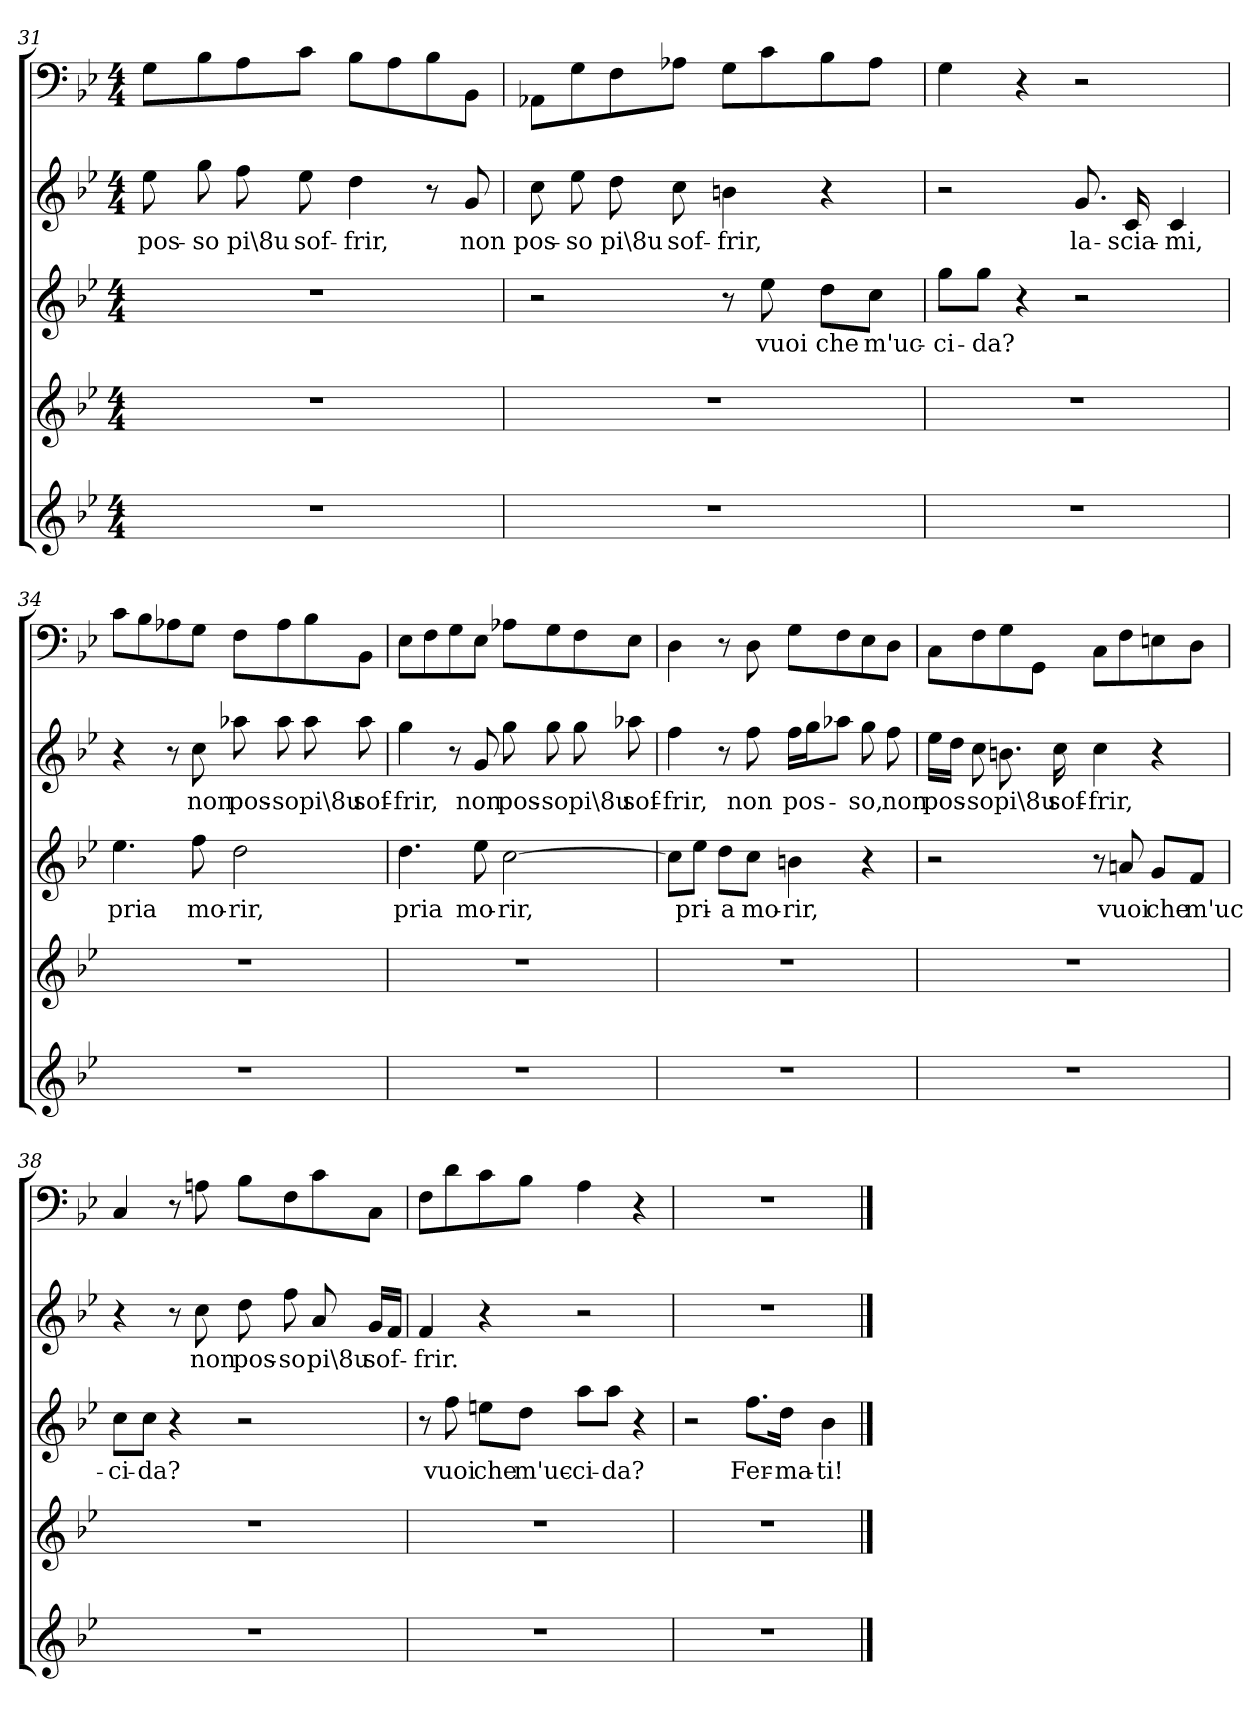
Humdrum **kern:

**kern	**kern	**kern	**text	**kern	**text	**kern
*part5	*part4	*part3	*part3	*part2	*part2	*part1
*staff5	*staff4	*staff3	*staff3	*staff2	*staff2	*staff1
*clefG2	*clefG2	*clefG2	*	*clefG2	*	*clefF4
*k[b-e-]	*k[b-e-]	*k[b-e-]	*	*k[b-e-]	*	*k[b-e-]
*B-:	*B-:	*B-:	*	*B-:	*	*B-:
*M4/4	*M4/4	*M4/4	*	*M4/4	*	*M4/4
=31	=31	=31	=31	=31	=31	=31
1r	1r	1r	.	8ee-\	pos-	8G\L
.	.	.	.	8gg\	-so	8B-\
.	.	.	.	8ff\	pi\8u	8A\
.	.	.	.	8ee-\	sof-	8c\J
.	.	.	.	4dd\	-frir,	8B-\L
.	.	.	.	.	.	8A\
.	.	.	.	8r	.	8B-\
.	.	.	.	8g/	non	8BB-\J
=32	=32	=32	=32	=32	=32	=32
1r	1r	2r	.	8cc\	pos-	8AA-X\L
.	.	.	.	8ee-\	-so	8G\
.	.	.	.	8dd\	pi\8u	8F\
.	.	.	.	8cc\	sof-	8A-X\J
.	.	8r	.	4bn\	-frir,	8G\L
.	.	8ee-\	vuoi	.	.	8c\
.	.	8dd\L	che	4r	.	8B-\
.	.	8cc\J	m'uc-	.	.	8A-\J
=33	=33	=33	=33	=33	=33	=33
1r	1r	8gg\L	-ci-	2r	.	4G\
.	.	8gg\J	-da?	.	.	.
.	.	4r	.	.	.	4r
.	.	2r	.	8.g/	la-	2r
.	.	.	.	16c/	-scia-	.
.	.	.	.	4c/	-mi,	.
=34	=34	=34	=34	=34	=34	=34
1r	1r	4.ee-\	pria	4r	.	8c\L
.	.	.	.	.	.	8B-\
.	.	.	.	8r	.	8A-X\
.	.	8ff\	mo-	8cc\	non	8G\J
.	.	2dd\	-rir,	8aa-X\	pos-	8F\L
.	.	.	.	8aa-\	-so	8A-\
.	.	.	.	8aa-\	pi\8u	8B-\
.	.	.	.	8aa-\	sof-	8BB-\J
=35	=35	=35	=35	=35	=35	=35
1r	1r	4.dd\	pria	4gg\	-frir,	8E-\L
.	.	.	.	.	.	8F\
.	.	.	.	8r	.	8G\
.	.	8ee-\	mo-	8g/	non	8E-\J
.	.	[2cc\	-rir,	8gg\	pos-	8A-X\L
.	.	.	.	8gg\	-so	8G\
.	.	.	.	8gg\	pi\8u	8F\
.	.	.	.	8aa-X\	sof-	8E-\J
=36	=36	=36	=36	=36	=36	=36
1r	1r	8cc\L]	.	4ff\	-frir,	4D\
.	.	8ee-\J	pri-	.	.	.
.	.	8dd\L	-a	8r	.	8r
.	.	8cc\J	mo-	8ff\	non	8D\
.	.	4bn\	-rir,	16ff\LL	pos-	8G\L
.	.	.	.	16gg\J	.	.
.	.	.	.	8aa-X\J	.	8F\
.	.	4r	.	8gg\	-so,	8E-\
.	.	.	.	8ff\	non	8D\J
=37	=37	=37	=37	=37	=37	=37
1r	1r	2r	.	16ee-\LL	pos-	8C\L
.	.	.	.	16dd\JJ	.	.
.	.	.	.	8cc\	-so	8F\
.	.	.	.	8.bn\	pi\8u	8G\
.	.	.	.	.	.	8GG\J
.	.	.	.	16cc\	sof-	.
.	.	8r	.	4cc\	-frir,	8C\L
.	.	8an/	vuoi	.	.	8F\
.	.	8g/L	che	4r	.	8En\
.	.	8f/J	m'uc-	.	.	8D\J
=38	=38	=38	=38	=38	=38	=38
1r	1r	8cc\L	-ci-	4r	.	4C/
.	.	8cc\J	-da?	.	.	.
.	.	4r	.	8r	.	8r
.	.	.	.	8cc\	non	8An\
.	.	2r	.	8dd\	pos-	8B-\L
.	.	.	.	8ff\	-so	8F\
.	.	.	.	8a/	pi\8u	8c\
.	.	.	.	16g/LL	sof-	8C\J
.	.	.	.	16f/JJ	.	.
=39	=39	=39	=39	=39	=39	=39
1r	1r	8r	.	4f/	-frir.	8F\L
.	.	8ff\	vuoi	.	.	8d\
.	.	8een\L	che	4r	.	8c\
.	.	8dd\J	m'uc-	.	.	8B-\J
.	.	8aa\L	-ci-	2r	.	4A\
.	.	8aa\J	-da?	.	.	.
.	.	4r	.	.	.	4r
=40	=40	=40	=40	=40	=40	=40
1r	1r	2r	.	1r	.	1r
.	.	8.ff\L	Fer-	.	.	.
.	.	16dd\Jk	-ma-	.	.	.
.	.	4b-\	-ti!	.	.	.
==	==	==	==	==	==	==
*-	*-	*-	*-	*-	*-	*-
